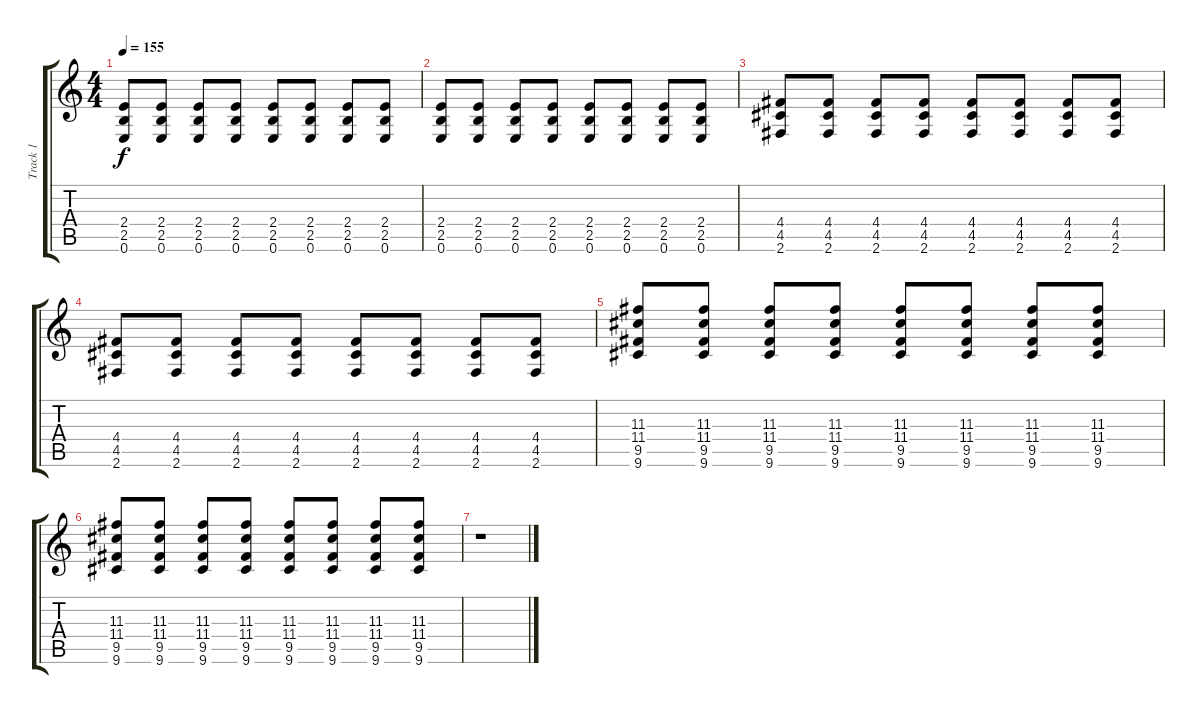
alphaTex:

\track ("Track 1" "Track 1") {instrument acousticguitarnylon}
\staff {score tabs}
\tuning (E4 B3 G3 D3 A2 E2) {hide}
\ts (4 4)
\tempo 155
\clef g2
\ks c
(2.4 2.5 0.6).8{dy f} (2.4 2.5 0.6).8 (2.4 2.5 0.6).8 (2.4 2.5 0.6).8 (2.4 2.5 0.6).8 (2.4 2.5 0.6).8 (2.4 2.5 0.6).8 (2.4 2.5 0.6).8 |
(2.4 2.5 0.6).8 (2.4 2.5 0.6).8 (2.4 2.5 0.6).8 (2.4 2.5 0.6).8 (2.4 2.5 0.6).8 (2.4 2.5 0.6).8 (2.4 2.5 0.6).8 (2.4 2.5 0.6).8 |
(4.4 4.5 2.6).8 (4.4 4.5 2.6).8 (4.4 4.5 2.6).8 (4.4 4.5 2.6).8 (4.4 4.5 2.6).8 (4.4 4.5 2.6).8 (4.4 4.5 2.6).8 (4.4 4.5 2.6).8 |
(4.4 4.5 2.6).8 (4.4 4.5 2.6).8 (4.4 4.5 2.6).8 (4.4 4.5 2.6).8 (4.4 4.5 2.6).8 (4.4 4.5 2.6).8 (4.4 4.5 2.6).8 (4.4 4.5 2.6).8 |
(11.3 11.4 9.5 9.6).8 (11.3 11.4 9.5 9.6).8 (11.3 11.4 9.5 9.6).8 (11.3 11.4 9.5 9.6).8 (11.3 11.4 9.5 9.6).8 (11.3 11.4 9.5 9.6).8 (11.3 11.4 9.5 9.6).8 (11.3 11.4 9.5 9.6).8 |
(11.3 11.4 9.5 9.6).8 (11.3 11.4 9.5 9.6).8 (11.3 11.4 9.5 9.6).8 (11.3 11.4 9.5 9.6).8 (11.3 11.4 9.5 9.6).8 (11.3 11.4 9.5 9.6).8 (11.3 11.4 9.5 9.6).8 (11.3 11.4 9.5 9.6).8 |
r.1
